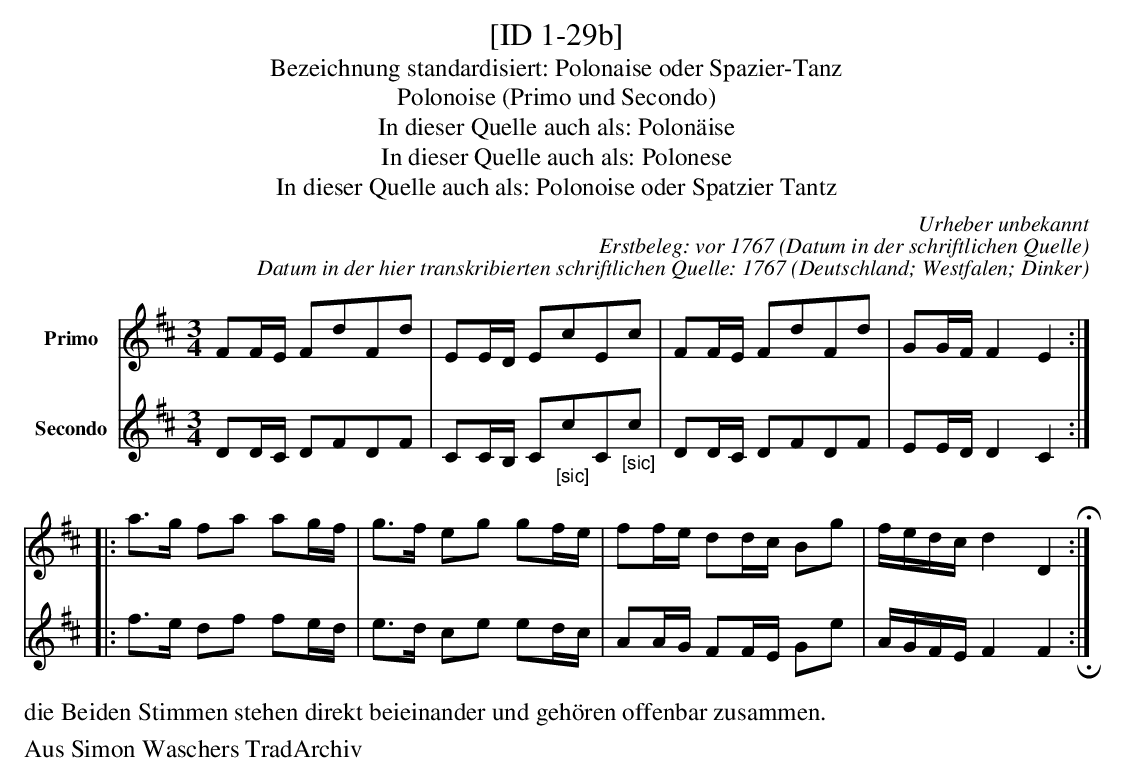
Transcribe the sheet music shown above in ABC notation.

X:1 und 089
T:[ID 1-29b]
T:Bezeichnung standardisiert: Polonaise oder Spazier-Tanz
T:Polonoise (Primo und Secondo)
T:In dieser Quelle auch als: Polon\"aise
T:In dieser Quelle auch als: Polonese
T:In dieser Quelle auch als: Polonoise oder Spatzier Tantz
C:Urheber unbekannt
C:Erstbeleg: vor 1767 (Datum in der schriftlichen Quelle)
C:Datum in der hier transkribierten schriftlichen Quelle: 1767
O:Deutschland; Westfalen; Dinker
M:3/4
L:1/16
K:D
V:1 name="Primo"
F2FE F2d2F2d2 | E2ED E2c2E2c2 | F2FE F2d2F2d2 | G2GF F4E4 ::
a2>g2 f2a2 a2gf | g2>f2 e2g2 g2fe | f2fe d2dc B2g2 | fedcd4D4 H:|
V:2 name="Secondo"
D2DC D2F2D2F2 | C2CB, C2"_[sic]"c2C2"_[sic]"c2 | D2DC D2F2D2F2 | E2ED D4C4 ::
f2>e2 d2f2 f2ed | e2>d2 c2e2 e2dc | A2AG F2FE G2e2 | AGFEF4F4 !invertedfermata!:|
